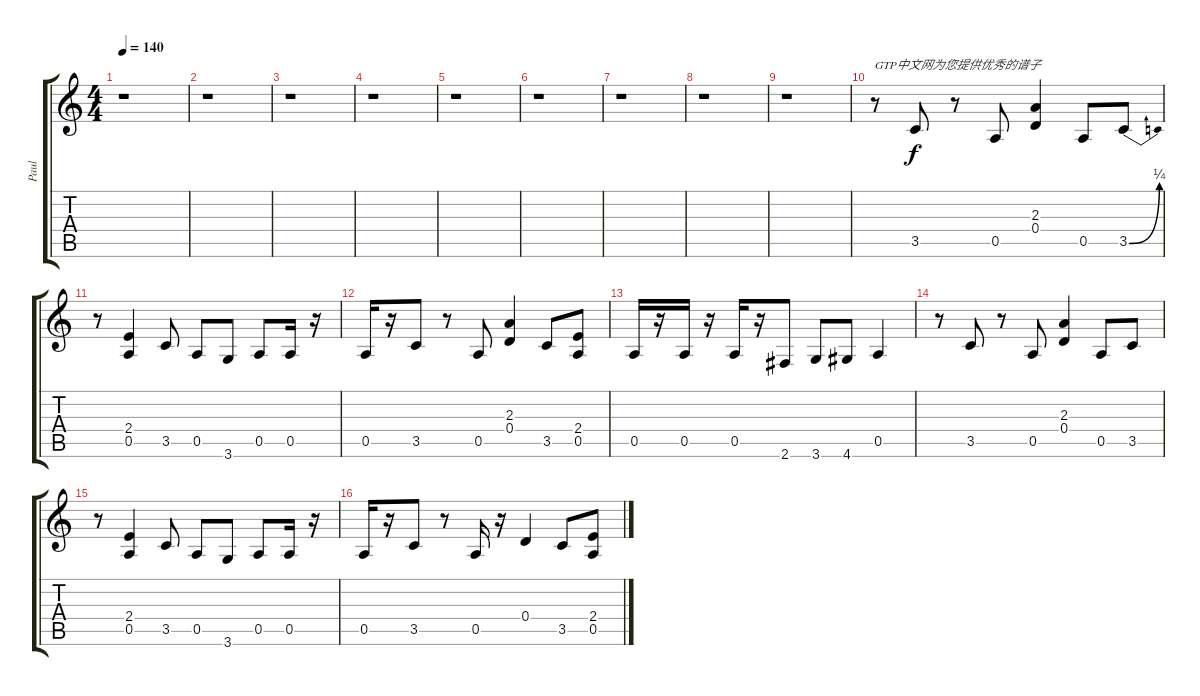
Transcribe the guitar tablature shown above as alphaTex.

\track ("Paul" "Paul") {instrument distortionguitar}
\staff {score tabs}
\tuning (E4 B3 G3 D3 A2 E2) {hide}
\ts (4 4)
\tempo 140
\clef g2
\ks c
r.1{dy f instrument distortionguitar} |
r.1 |
r.1 |
r.1 |
r.1 |
r.1 |
r.1 |
r.1 |
r.1 |
r.8{txt "GTP中文网为您提供优秀的谱子"} 3.5.8 r.8 0.5.8 (2.3 0.4).4 0.5.8 3.5{be (bend 0 0 60 1)}.8 |
r.8 (2.4 0.5).4 3.5.8 0.5.8 3.6.8 0.5.8 0.5.16 r.16 |
0.5.16 r.16 3.5.8 r.8 0.5.8 (2.3 0.4).4 3.5.8 (2.4 0.5).8 |
0.5.16 r.16 0.5.16 r.16 0.5.16 r.16 2.6.8 3.6.8 4.6.8 0.5.4 |
r.8 3.5.8 r.8 0.5.8 (2.3 0.4).4 0.5.8 3.5.8 |
r.8 (2.4 0.5).4 3.5.8 0.5.8 3.6.8 0.5.8 0.5.16 r.16 |
0.5.16 r.16 3.5.8 r.8 0.5.16 r.16 0.4.4 3.5.8 (2.4 0.5).8
